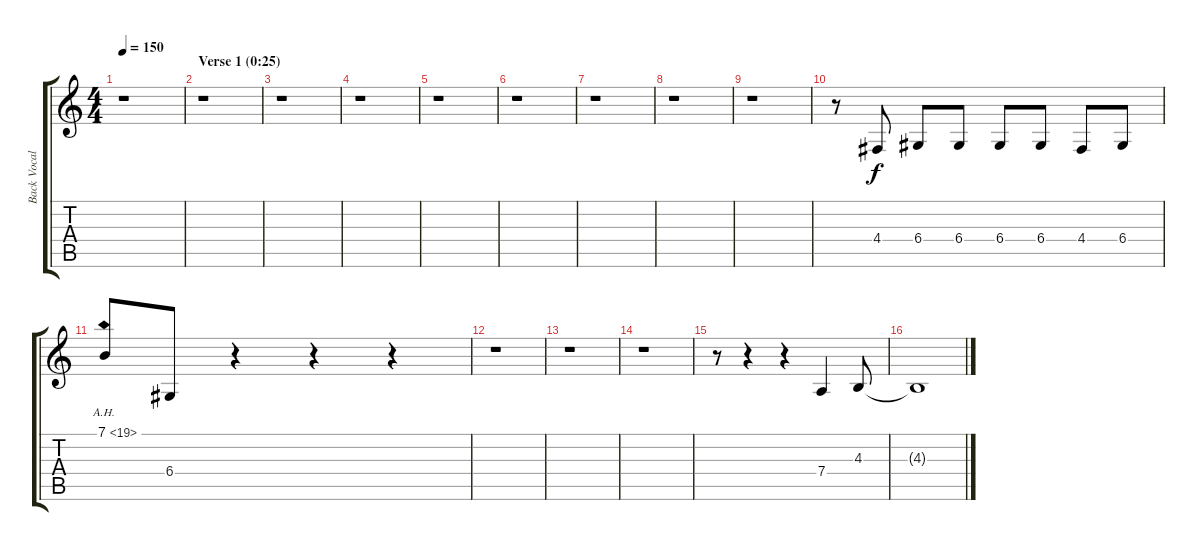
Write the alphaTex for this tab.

\track ("Back Vocal" "Back Vocal") {instrument tremolostrings}
\staff {score tabs}
\tuning (E4 B3 G3 D3 A2 E2) {hide}
\ts (4 4)
\tempo 150
\clef g2
\ks c
r.1{dy f} |
\section ("" "Verse 1 (0:25)")
r.1 |
r.1 |
r.1 |
r.1 |
r.1 |
r.1 |
r.1 |
r.1 |
r.8 4.4.8 6.4.8 6.4.8 6.4.8 6.4.8 4.4.8 6.4.8 |
7.1{ah 12}.8 6.4.8 r.4 r.4 r.4 |
r.1 |
r.1 |
r.1 |
r.8 r.4 r.4 7.4.4 4.3.8 |
4.3{t}.1
